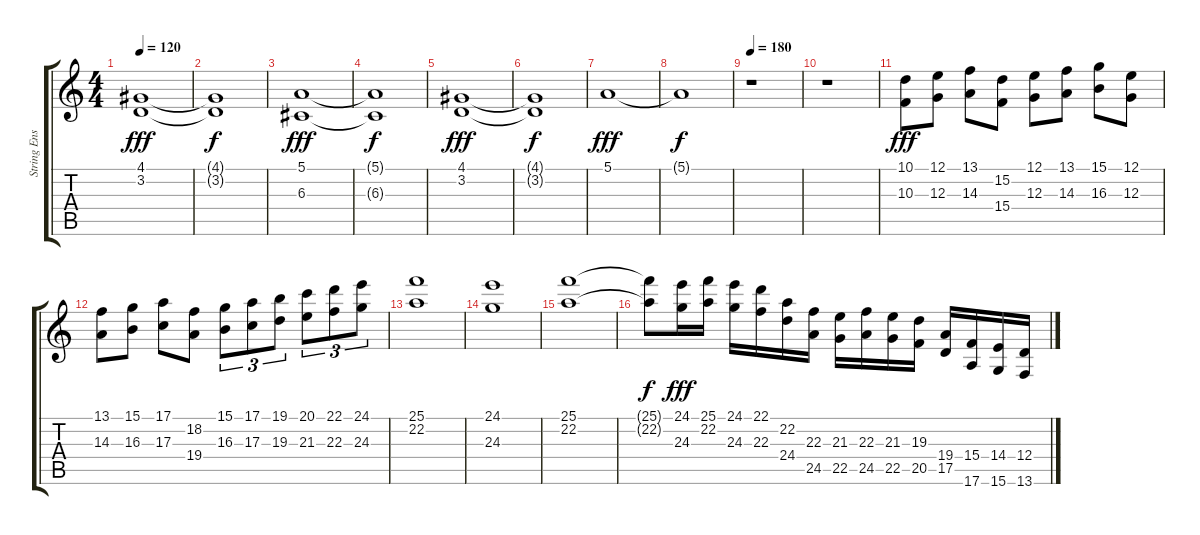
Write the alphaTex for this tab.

\track ("String Ensemble" "String Ens") {instrument stringensemble1}
\staff {score tabs}
\tuning (E4 B3 G3 D3 A2 E2) {hide}
\ts (4 4)
\tempo 120
\clef g2
\ks c
(4.1 3.2).1{dy fff} |
(4.1{t} 3.2{t}).1{dy f} |
(5.1 6.3).1{dy fff} |
(5.1{t} 6.3{t}).1{dy f} |
(4.1 3.2).1{dy fff} |
(4.1{t} 3.2{t}).1{dy f} |
5.1.1{dy fff} |
5.1{t}.1{dy f} |
\tempo 180
r.1 |
r.1 |
(10.1 10.3).8{dy fff} (12.1 12.3).8 (13.1 14.3).8 (15.2 15.4).8 (12.1 12.3).8 (13.1 14.3).8 (15.1 16.3).8 (12.1 12.3).8 |
(13.1 14.3).8 (15.1 16.3).8 (17.1 17.3).8 (18.2 19.4).8 (15.1 16.3).8{tu (3 2)} (17.1 17.3).8{tu (3 2)} (19.1 19.3).8{tu (3 2)} (20.1 21.3).8{tu (3 2)} (22.1 22.3).8{tu (3 2)} (24.1 24.3).8{tu (3 2)} |
(25.1 22.2).1 |
(24.1 24.3).1 |
(25.1 22.2).1 |
(25.1{t} 22.2{t}).8{dy f} (24.1 24.3).16{dy fff} (25.1 22.2).16 (24.1 24.3).16 (22.1 22.3).16 (22.2 24.4).16 (22.3 24.5).16 (21.3 22.5).16 (22.3 24.5).16 (21.3 22.5).16 (19.3 20.5).16 (19.4 17.5).16 (15.4 17.6).16 (14.4 15.6).16 (12.4 13.6).16
